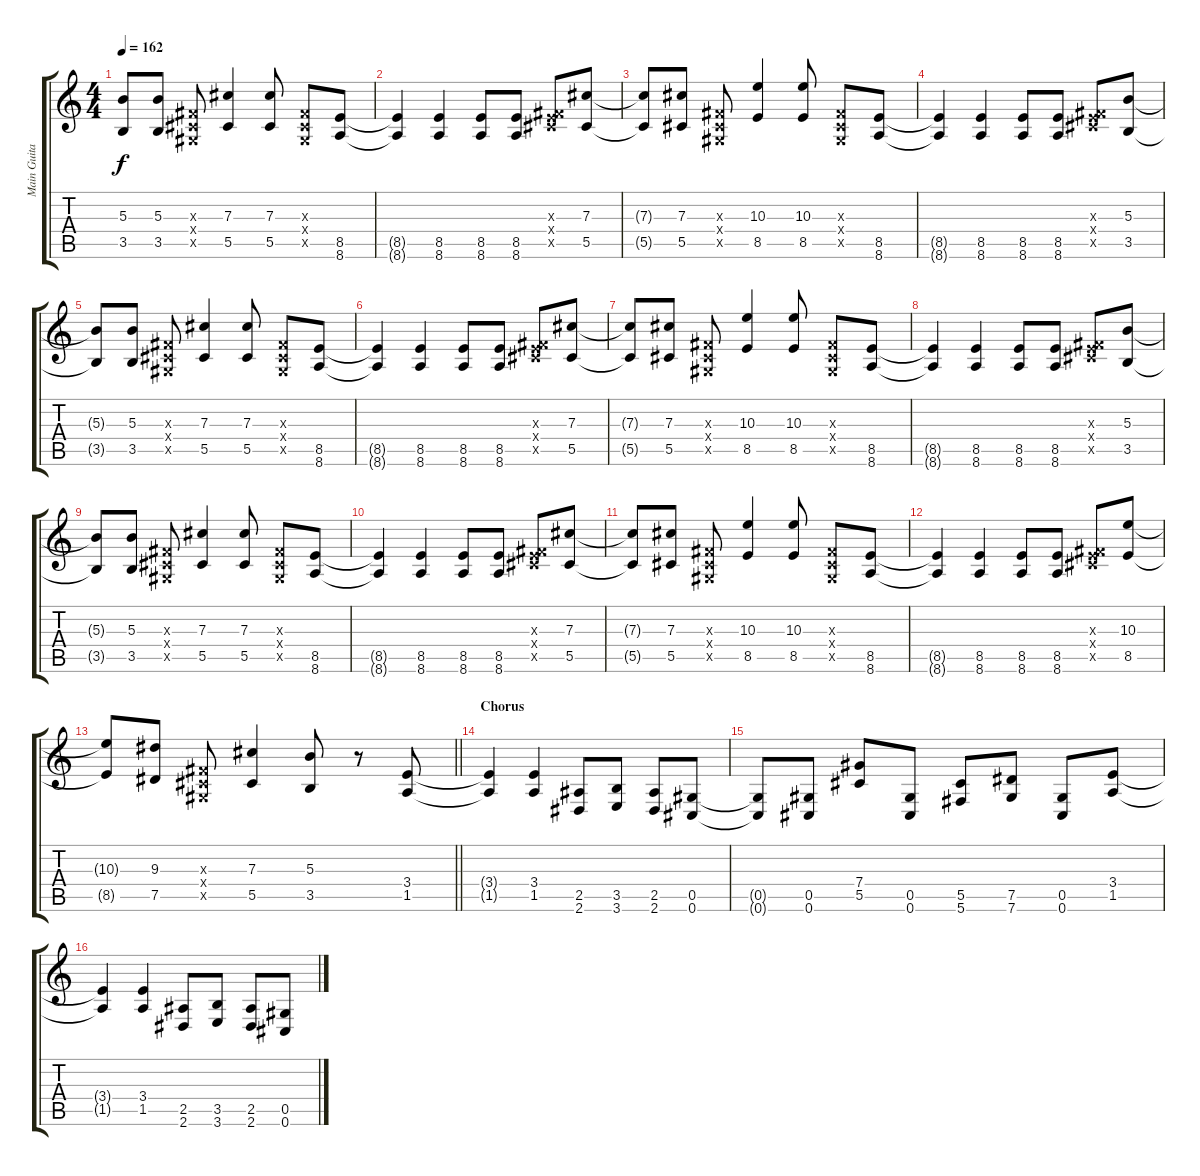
\track ("Main Guitar" "Main Guita") {instrument distortionguitar}
\staff {score tabs}
\tuning (Eb4 Bb3 Gb3 Db3 Ab2 Db2) {hide}
\ts (4 4)
\tempo 162
\clef g2
\ks c
(5.3{t} 3.5{t}).8{dy f} (5.3 3.5).8 (0.3{x} 0.4{x} 0.5{x}).8 (7.3 5.5).4 (7.3 5.5).8 (0.3{x} 0.4{x} 0.5{x}).8 (8.5 8.6).8 |
(8.5{t} 8.6{t}).4 (8.5 8.6).4 (8.5 8.6).8 (8.5 8.6).8 (0.3{x} 0.4{x} 8.5{x}).8 (7.3 5.5).8 |
(7.3{t} 5.5{t}).8 (7.3 5.5).8 (0.3{x} 0.4{x} 0.5{x}).8 (10.3 8.5).4 (10.3 8.5).8 (0.3{x} 0.4{x} 0.5{x}).8 (8.5 8.6).8 |
(8.5{t} 8.6{t}).4 (8.5 8.6).4 (8.5 8.6).8 (8.5 8.6).8 (0.3{x} 0.4{x} 8.5{x}).8 (5.3 3.5).8 |
(5.3{t} 3.5{t}).8 (5.3 3.5).8 (0.3{x} 0.4{x} 0.5{x}).8 (7.3 5.5).4 (7.3 5.5).8 (0.3{x} 0.4{x} 0.5{x}).8 (8.5 8.6).8 |
(8.5{t} 8.6{t}).4 (8.5 8.6).4 (8.5 8.6).8 (8.5 8.6).8 (0.3{x} 0.4{x} 8.5{x}).8 (7.3 5.5).8 |
(7.3{t} 5.5{t}).8 (7.3 5.5).8 (0.3{x} 0.4{x} 0.5{x}).8 (10.3 8.5).4 (10.3 8.5).8 (0.3{x} 0.4{x} 0.5{x}).8 (8.5 8.6).8 |
(8.5{t} 8.6{t}).4 (8.5 8.6).4 (8.5 8.6).8 (8.5 8.6).8 (0.3{x} 0.4{x} 8.5{x}).8 (5.3 3.5).8 |
(5.3{t} 3.5{t}).8 (5.3 3.5).8 (0.3{x} 0.4{x} 0.5{x}).8 (7.3 5.5).4 (7.3 5.5).8 (0.3{x} 0.4{x} 0.5{x}).8 (8.5 8.6).8 |
(8.5{t} 8.6{t}).4 (8.5 8.6).4 (8.5 8.6).8 (8.5 8.6).8 (0.3{x} 0.4{x} 8.5{x}).8 (7.3 5.5).8 |
(7.3{t} 5.5{t}).8 (7.3 5.5).8 (0.3{x} 0.4{x} 0.5{x}).8 (10.3 8.5).4 (10.3 8.5).8 (0.3{x} 0.4{x} 0.5{x}).8 (8.5 8.6).8 |
(8.5{t} 8.6{t}).4 (8.5 8.6).4 (8.5 8.6).8 (8.5 8.6).8 (0.3{x} 0.4{x} 8.5{x}).8 (10.3 8.5).8 |
\barLineRight lightlight
(10.3{t} 8.5{t}).8 (9.3 7.5).8 (0.3{x} 0.4{x} 0.5{x}).8 (7.3 5.5).4 (5.3 3.5).8 r.8 (3.4 1.5).8 |
\section ("" "Chorus")
(3.4{t} 1.5{t}).4 (3.4 1.5).4 (2.5 2.6).8 (3.5 3.6).8 (2.5 2.6).8 (0.5 0.6).8 |
(0.5{t} 0.6{t}).8 (0.5 0.6).8 (7.4 5.5).8 (0.5 0.6).8 (5.5 5.6).8 (7.5 7.6).8 (0.5 0.6).8 (3.4 1.5).8 |
(3.4{t} 1.5{t}).4 (3.4 1.5).4 (2.5 2.6).8 (3.5 3.6).8 (2.5 2.6).8 (0.5 0.6).8
